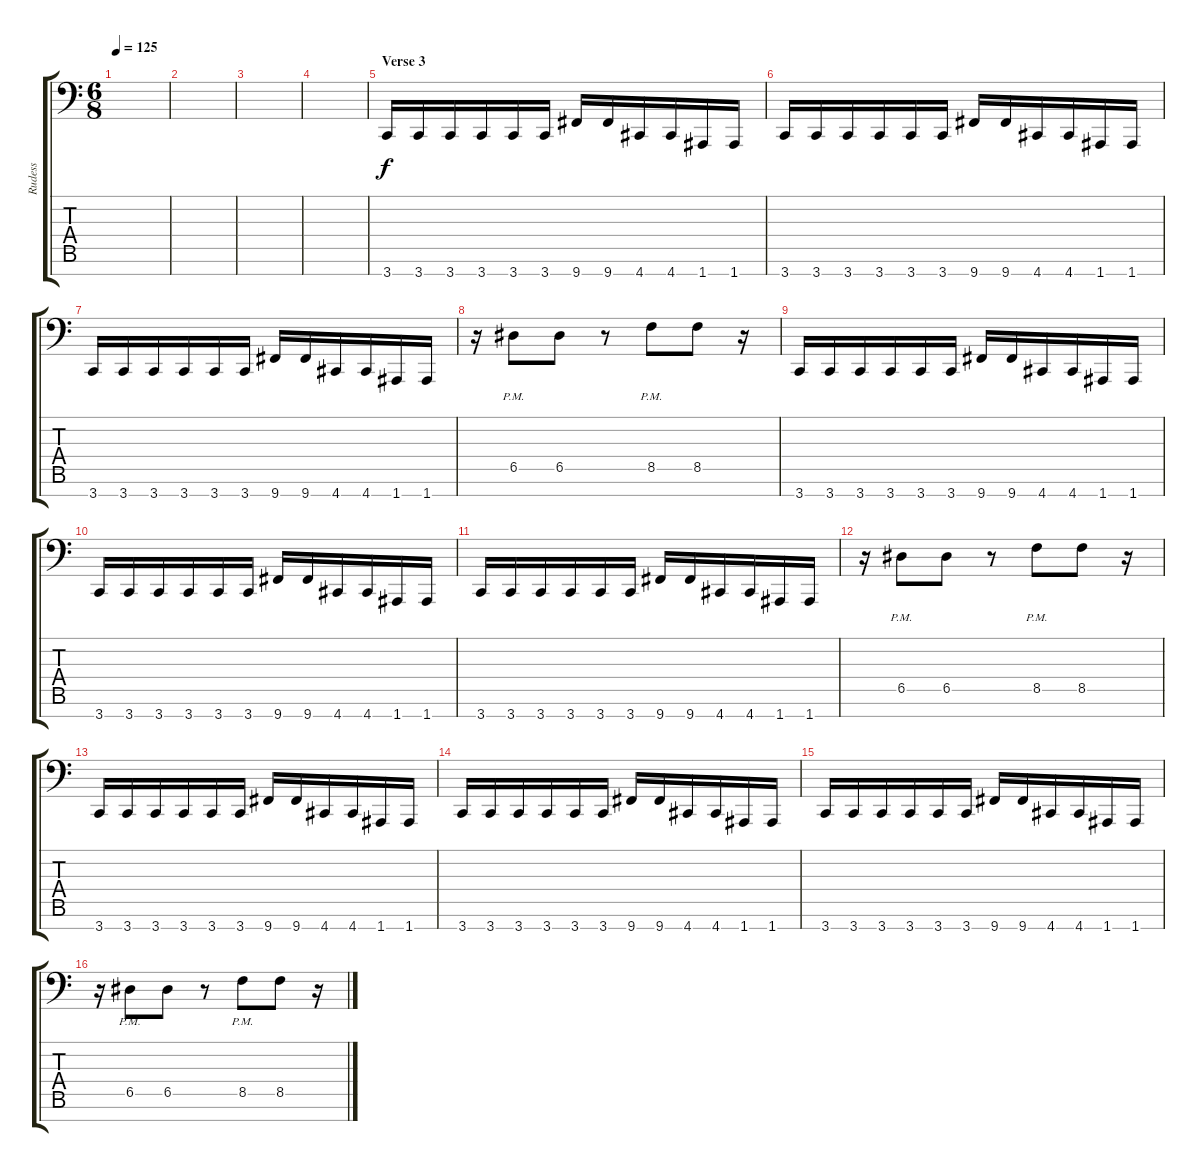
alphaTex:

\track ("Rudess" "Rudess") {instrument stringensemble1}
\staff {score tabs}
\tuning (E4 B3 G3 D3 A2 E2 A1) {hide}
\ts (6 8)
\tempo 125
\clef f4
\ks c
|
|
|
|
\section ("" "Verse 3")
3.7.16 3.7.16 3.7.16 3.7.16 3.7.16 3.7.16 9.7.16 9.7.16 4.7.16 4.7.16 1.7.16 1.7.16 |
3.7.16 3.7.16 3.7.16 3.7.16 3.7.16 3.7.16 9.7.16 9.7.16 4.7.16 4.7.16 1.7.16 1.7.16 |
3.7.16 3.7.16 3.7.16 3.7.16 3.7.16 3.7.16 9.7.16 9.7.16 4.7.16 4.7.16 1.7.16 1.7.16 |
r.16 6.5{pm}.8 6.5.8 r.8 8.5{pm}.8 8.5.8 r.16 |
3.7.16 3.7.16 3.7.16 3.7.16 3.7.16 3.7.16 9.7.16 9.7.16 4.7.16 4.7.16 1.7.16 1.7.16 |
3.7.16 3.7.16 3.7.16 3.7.16 3.7.16 3.7.16 9.7.16 9.7.16 4.7.16 4.7.16 1.7.16 1.7.16 |
3.7.16 3.7.16 3.7.16 3.7.16 3.7.16 3.7.16 9.7.16 9.7.16 4.7.16 4.7.16 1.7.16 1.7.16 |
r.16 6.5{pm}.8 6.5.8 r.8 8.5{pm}.8 8.5.8 r.16 |
3.7.16 3.7.16 3.7.16 3.7.16 3.7.16 3.7.16 9.7.16 9.7.16 4.7.16 4.7.16 1.7.16 1.7.16 |
3.7.16 3.7.16 3.7.16 3.7.16 3.7.16 3.7.16 9.7.16 9.7.16 4.7.16 4.7.16 1.7.16 1.7.16 |
3.7.16 3.7.16 3.7.16 3.7.16 3.7.16 3.7.16 9.7.16 9.7.16 4.7.16 4.7.16 1.7.16 1.7.16 |
r.16 6.5{pm}.8 6.5.8 r.8 8.5{pm}.8 8.5.8 r.16
